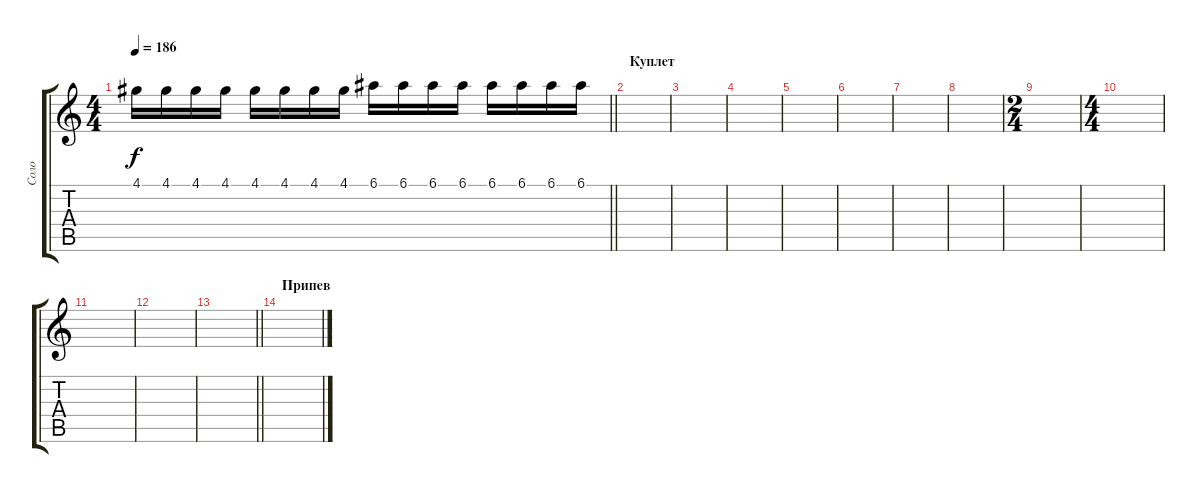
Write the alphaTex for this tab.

\track ("Соло" "Соло") {instrument distortionguitar}
\staff {score tabs}
\tuning (E4 B3 G3 D3 A2 E2) {hide}
\ts (4 4)
\tempo 186
\clef g2
\barLineRight lightlight
\ks c
4.1.16{dy f} 4.1.16 4.1.16 4.1.16 4.1.16 4.1.16 4.1.16 4.1.16 6.1.16 6.1.16 6.1.16 6.1.16 6.1.16 6.1.16 6.1.16 6.1.16 |
\section ("" "Куплет")
|
|
|
|
|
|
|
\ts (2 4)
|
\ts (4 4)
|
|
|
\barLineRight lightlight
|
\section ("" "Припев")
